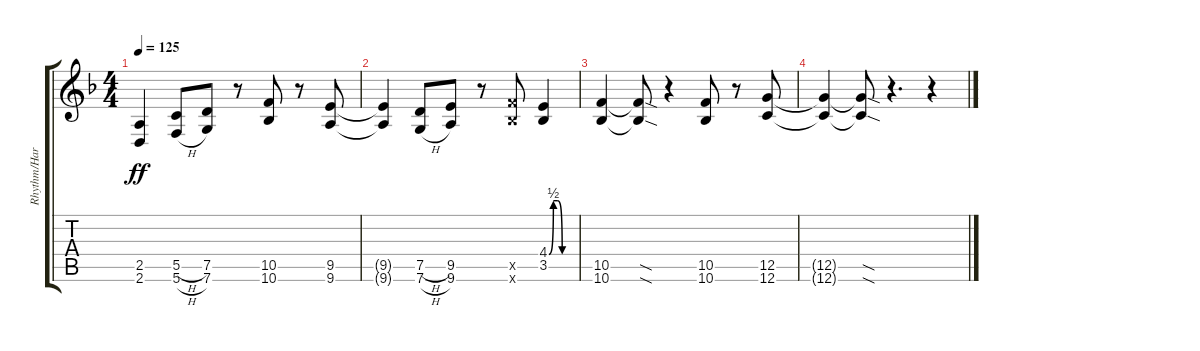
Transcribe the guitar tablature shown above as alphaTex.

\track ("Rhythm/Harmony" "Rhythm/Har") {instrument electricguitarjazz}
\staff {score tabs}
\tuning (D4 A3 F3 C3 G2 C2) {hide}
\ts (4 4)
\tempo 125
\clef g2
\ks dminor
(2.5 2.6).4{dy ff} (5.5{h} 5.6{h}).8 (7.5 7.6).8 r.8 (10.5 10.6).8 r.8 (9.5 9.6).8 |
(9.5{t} 9.6{t}).4 (7.5{h} 7.6{h}).8 (9.5 9.6).8 r.8 (10.5{x} 10.6{x}).8 (4.4{be (custom 0 0 10 2 20 2 30 0 60 0)} 3.5).4 |
(10.5 10.6).4 (10.5{sod t} 10.6{sod t}).8 r.4 (10.5 10.6).8 r.8 (12.5 12.6).8 |
(12.5{t} 12.6{t}).4 (12.5{sod t} 12.6{sod t}).8 r.4{d} r.4
